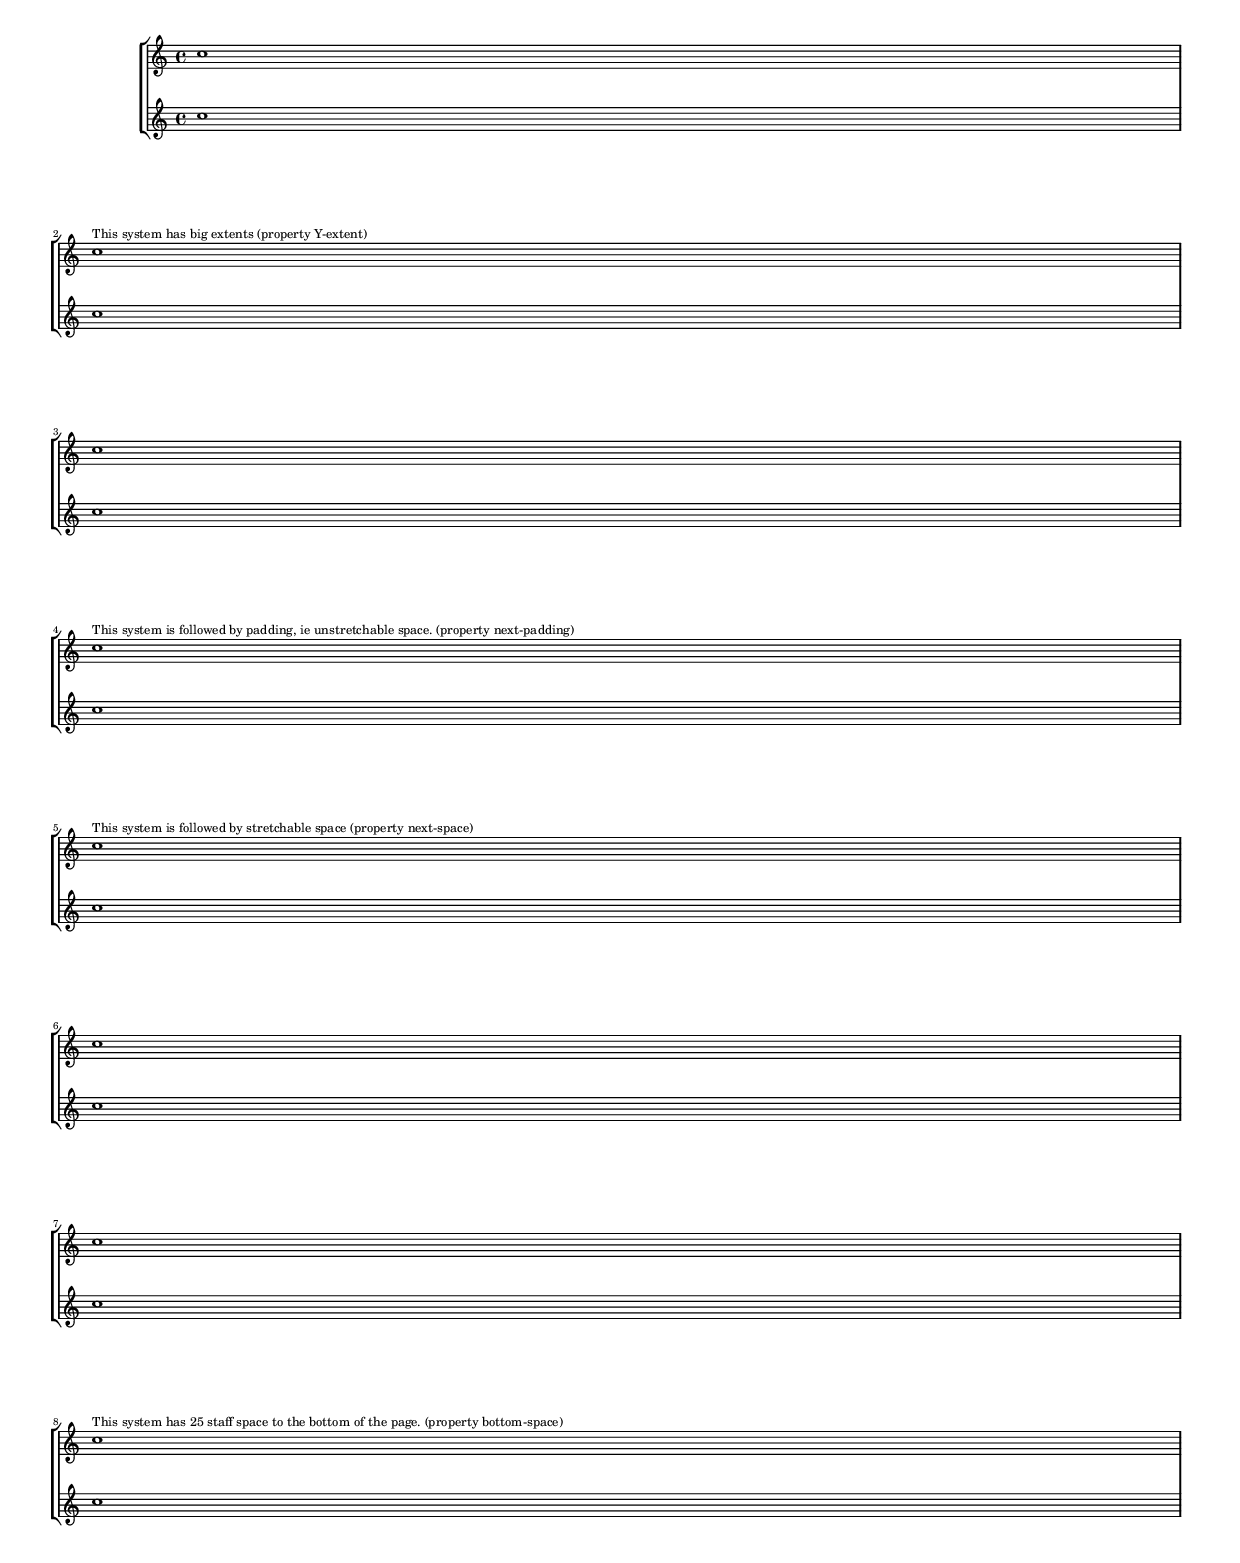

\header {

  texidoc = "By setting properties in NonMusicalPaperColumn, vertical
spacing of page layout can be adjusted.

For technical reasons, @code{outputProperty} has to be used for
setting properties on individual object. @code{\override} may still be
used for global overrides.

"

}

\version "2.7.10"

#(set-global-staff-size 11)

\book {
  \score {
    \relative c'' \new StaffGroup <<
      \new Voice  {
	c1\break

	\outputProperty
	#"Score.NonMusicalPaperColumn"
	#'line-break-system-details
	#'((Y-extent . (-30 . 10)))
	c^"This system has big extents (property Y-extent)"\break

	c\break
	\outputProperty
	#"Score.NonMusicalPaperColumn"
	#'line-break-system-details
	#'((next-padding . 20))

	c^"This system is followed by padding, ie unstretchable space. (property next-padding)" \break
	\outputProperty
	#"Score.NonMusicalPaperColumn"
	#'line-break-system-details
	#'((next-space . 20))
	c^"This system is followed by stretchable space (property next-space)"\break
	c\break
	c\break
	\outputProperty
	#"Score.NonMusicalPaperColumn" #'line-break-system-details
	#'((bottom-space . 25.0)) 
	c^"This system has 25 staff space to the bottom of the page. (property bottom-space)"\break


      }
      { c1 c c c c c c c }
    >>
  }
  \paper {
    raggedlastbottom = ##f
    betweensystemspace = 1.0
  }
}
